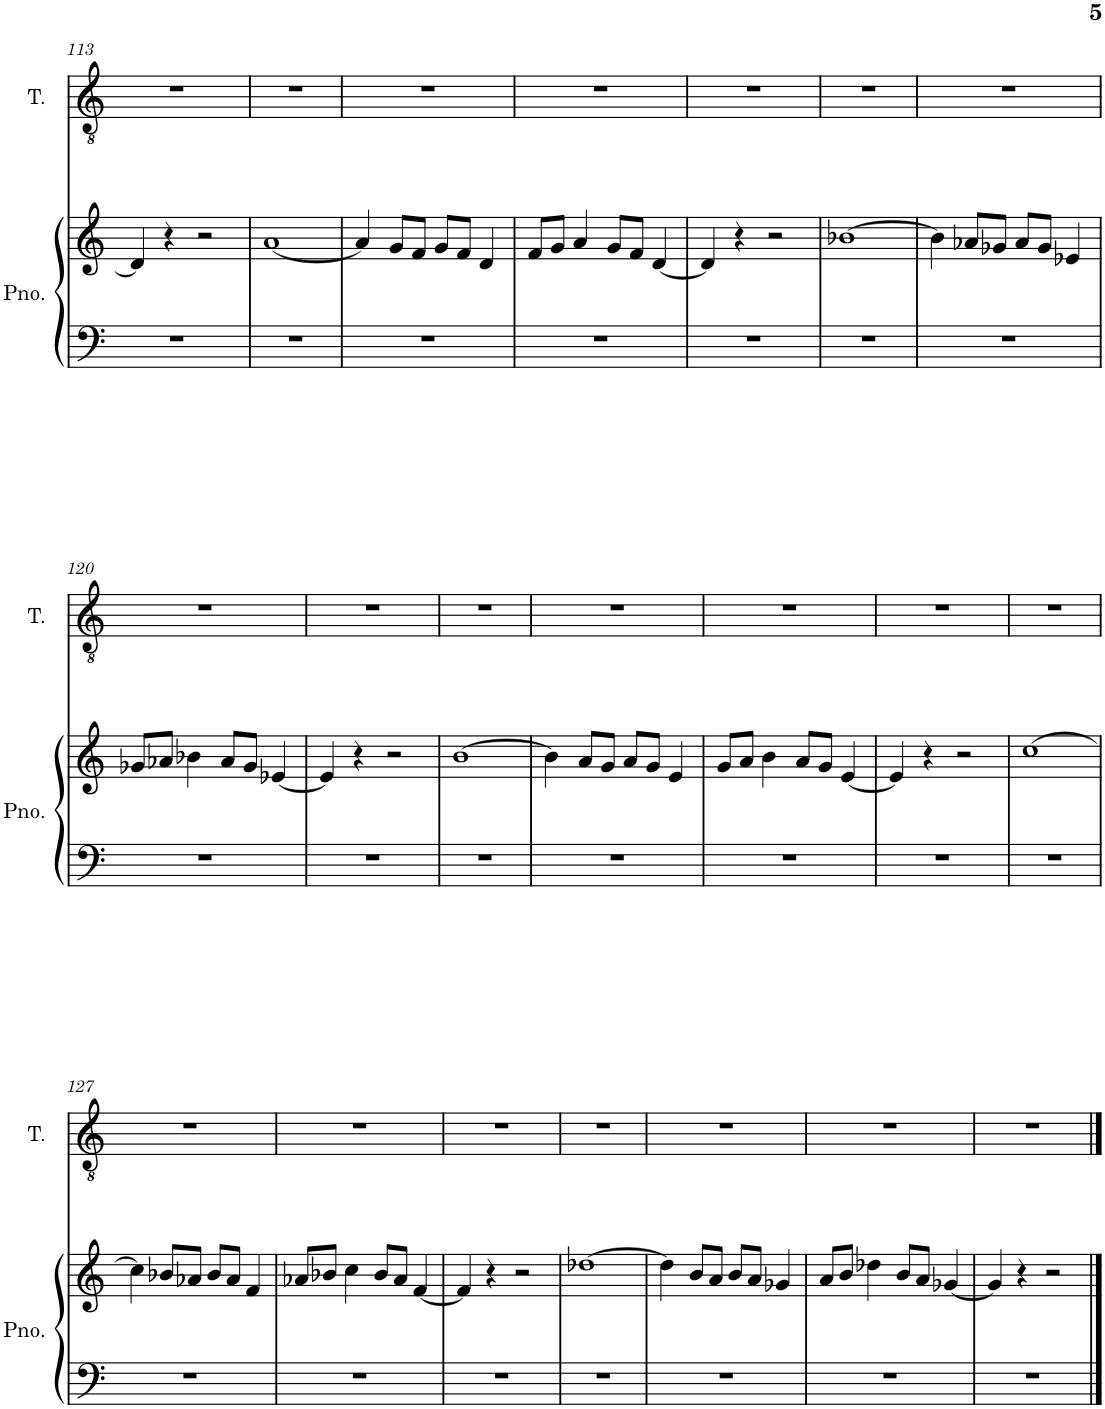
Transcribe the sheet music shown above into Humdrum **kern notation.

**kern	**kern	**kern
*part2	*part2	*part1
*staff3	*staff2	*staff1
*I"Piano	*	*I"Tenor
*I'Pno.	*	*I'T.
!!LO:PB:g=z
*clefF4	*clefG2	*clefGv2
*k[]	*k[]	*k[]
*M4/4	*M4/4	*M4/4
=113	=113	=113
1r	4d-/]	1r
.	4r	.
.	2r	.
=114	=114	=114
1r	[1a	1r
=115	=115	=115
1r	4a/]	1r
.	8g/L	.
.	8f/J	.
.	8g/L	.
.	8f/J	.
.	4d/	.
=116	=116	=116
1r	8f/L	1r
.	8g/J	.
.	4a/	.
.	8g/L	.
.	8f/J	.
.	[4d/	.
=117	=117	=117
1r	4d/]	1r
.	4r	.
.	2r	.
=118	=118	=118
1r	[1b-X	1r
=119	=119	=119
1r	4b-\]	1r
.	8a-X/L	.
.	8g-X/J	.
.	8a-/L	.
.	8g-/J	.
.	4e-X/	.
!!LO:LB:g=z
=120	=120	=120
1r	8g-X/L	1r
.	8a-X/J	.
.	4b-X\	.
.	8a-/L	.
.	8g-/J	.
.	[4e-X/	.
=121	=121	=121
1r	4e-/]	1r
.	4r	.
.	2r	.
=122	=122	=122
1r	[1b	1r
=123	=123	=123
1r	4b\]	1r
.	8a/L	.
.	8g/J	.
.	8a/L	.
.	8g/J	.
.	4e/	.
=124	=124	=124
1r	8g/L	1r
.	8a/J	.
.	4b\	.
.	8a/L	.
.	8g/J	.
.	[4e/	.
=125	=125	=125
1r	4e/]	1r
.	4r	.
.	2r	.
=126	=126	=126
1r	[1cc	1r
!!LO:LB:g=z
=127	=127	=127
1r	4cc\]	1r
.	8b-X/L	.
.	8a-X/J	.
.	8b-/L	.
.	8a-/J	.
.	4f/	.
=128	=128	=128
1r	8a-X/L	1r
.	8b-X/J	.
.	4cc\	.
.	8b-/L	.
.	8a-/J	.
.	[4f/	.
=129	=129	=129
1r	4f/]	1r
.	4r	.
.	2r	.
=130	=130	=130
1r	[1dd-X	1r
=131	=131	=131
1r	4dd-\]	1r
.	8b/L	.
.	8a/J	.
.	8b/L	.
.	8a/J	.
.	4g-X/	.
=132	=132	=132
1r	8a/L	1r
.	8b/J	.
.	4dd-X\	.
.	8b/L	.
.	8a/J	.
.	[4g-X/	.
=133	=133	=133
1r	4g-/]	1r
.	4r	.
.	2r	.
==	==	==
*-	*-	*-
